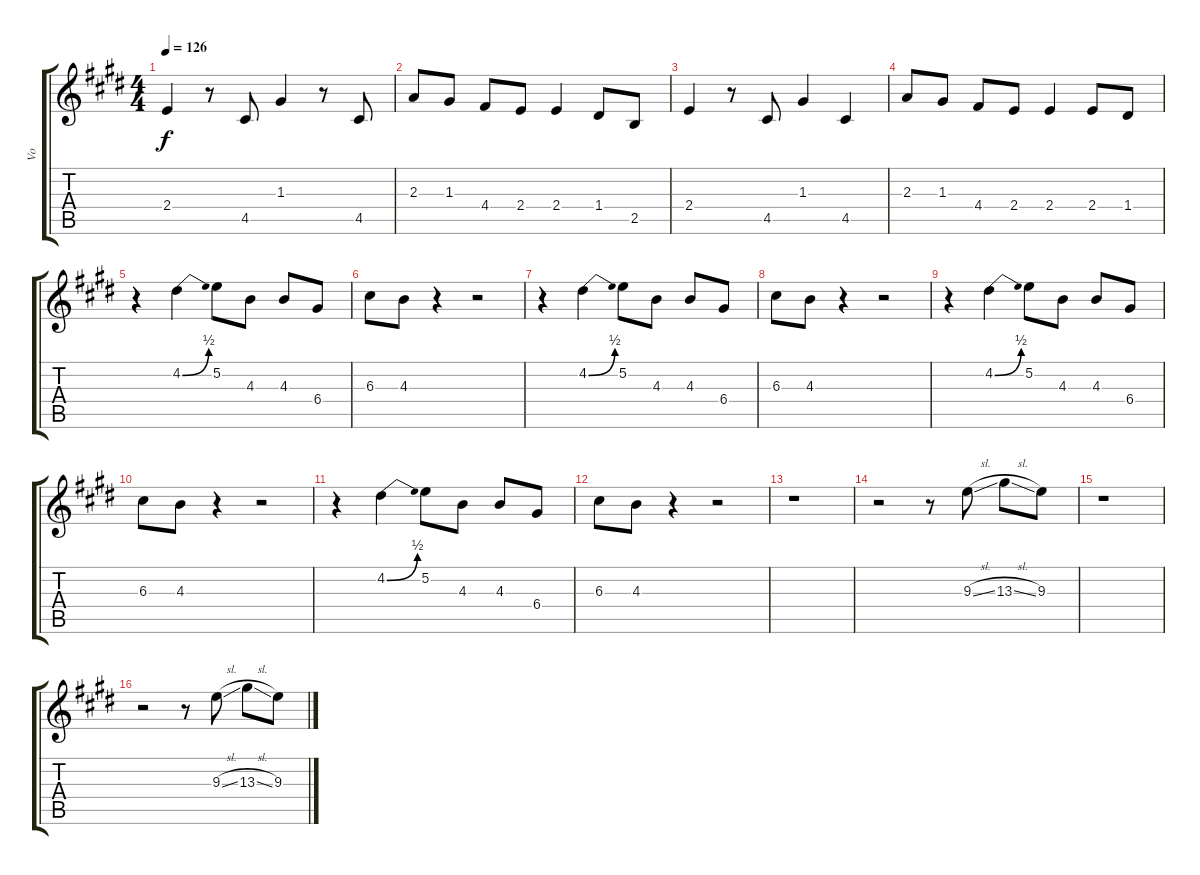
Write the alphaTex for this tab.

\track ("Vo" "Vo") {instrument acousticguitarsteel}
\staff {score tabs}
\tuning (E4 B3 G3 D3 A2 E2) {hide}
\ts (4 4)
\tempo 126
\clef g2
\ks e
2.4.4{dy f} r.8 4.5.8 1.3.4 r.8 4.5.8 |
2.3.8 1.3.8 4.4.8 2.4.8 2.4.4 1.4.8 2.5.8 |
2.4.4 r.8 4.5.8 1.3.4 4.5.4 |
2.3.8 1.3.8 4.4.8 2.4.8 2.4.4 2.4.8 1.4.8 |
r.4 4.2{be (bend 0 0 60 2)}.4 5.2.8 4.3.8 4.3.8 6.4.8 |
6.3.8 4.3.8 r.4 r.2 |
r.4 4.2{be (bend 0 0 60 2)}.4 5.2.8 4.3.8 4.3.8 6.4.8 |
6.3.8 4.3.8 r.4 r.2 |
r.4 4.2{be (bend 0 0 60 2)}.4 5.2.8 4.3.8 4.3.8 6.4.8 |
6.3.8 4.3.8 r.4 r.2 |
r.4 4.2{be (bend 0 0 60 2)}.4 5.2.8 4.3.8 4.3.8 6.4.8 |
6.3.8 4.3.8 r.4 r.2 |
r.1{instrument acousticguitarsteel} |
r.2 r.8 9.3{sl}.8 13.3{sl}.8 9.3.8 |
r.1 |
r.2 r.8 9.3{sl}.8 13.3{sl}.8 9.3.8
